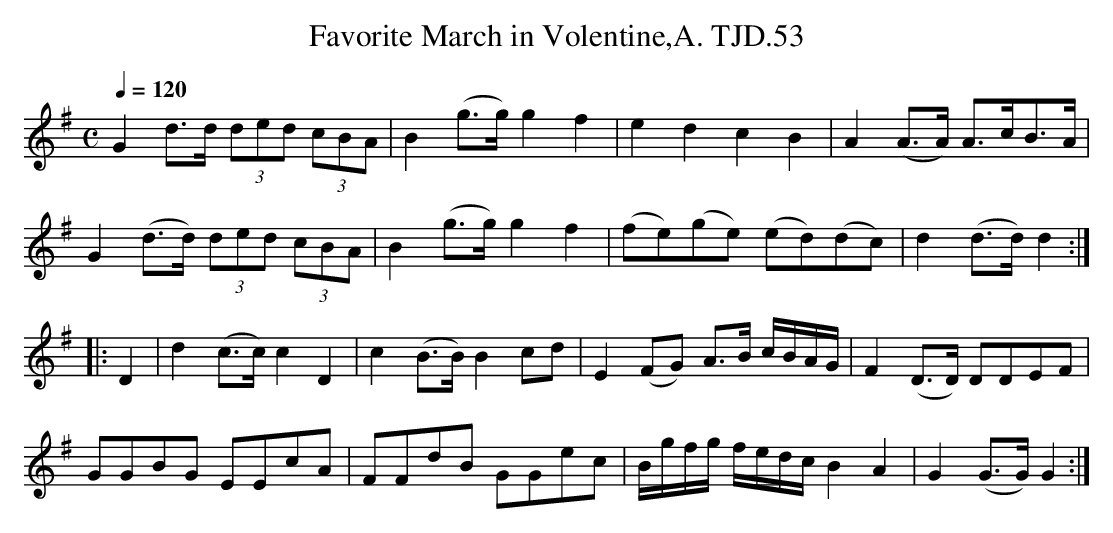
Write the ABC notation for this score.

X:1
T:Favorite March in Volentine,A. TJD.53
M:C
L:1/8
Q:1/4=120
K:G major
G2d>d (3ded (3cBA|B2(g>g)g2f2|e2d2c2B2|A2(A>A) A>cB>A|!
G2(d>d) (3ded (3cBA|B2(g>g)g2f2|(fe)(ge) (ed)(dc)|d2(d>d)d2:|!
|:D2|d2(c>c)c2D2|c2(B>B)B2cd|E2(FG) A>B c/B/A/G/|F2(D>D) DDEF|!
GGBG EEcA|FFdB GGec|B/g/f/g/ f/e/d/c/B2A2|G2(G>G)G2:|]
